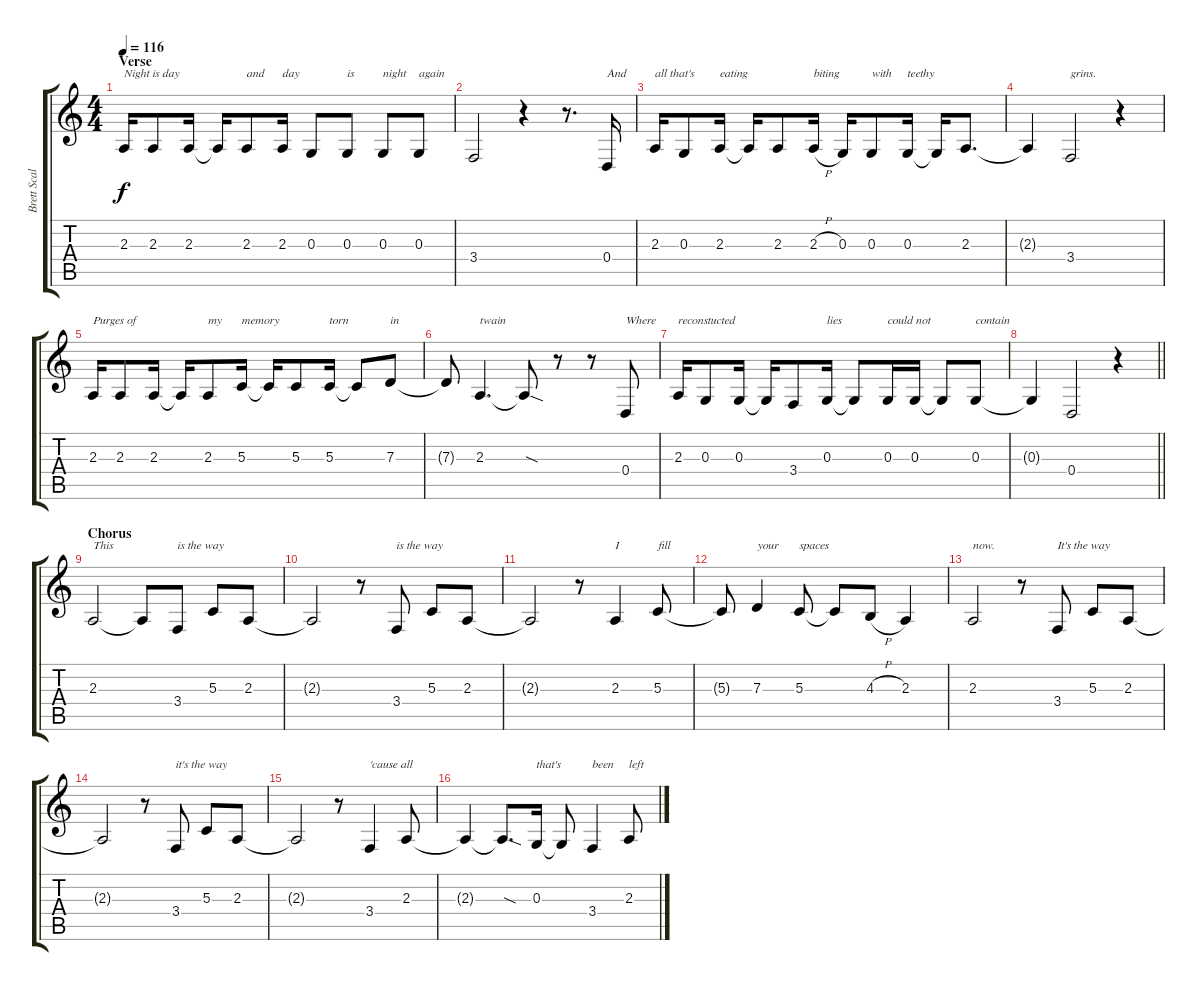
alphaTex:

\track ("Brett Scallions (Lead Vocals)" "Brett Scal") {instrument violin}
\staff {score tabs}
\tuning (E4 B3 G3 D3 A2 D2) {hide}
\ts (4 4)
\section ("" "Verse")
\tempo 116
\clef g2
\ks c
2.3.16{txt "Night is day" dy f volume 10} 2.3.8 2.3.16 2.3{t}.16 2.3.8{txt "and"} 2.3.16{txt "day"} 0.3.8 0.3.8{txt "is"} 0.3.8{txt "night"} 0.3.8{txt "again"} |
3.4.2 r.4 r.8{d} 0.4.16{txt "And"} |
2.3.16{txt "all that's"} 0.3.8 2.3.16{txt "eating"} 2.3{t}.16 2.3.8 2.3{h}.16{txt "biting"} 0.3.16 0.3.8{txt "with"} 0.3.16{txt "teethy"} 0.3{t}.16 2.3.8{d} |
2.3{t}.4 3.4.2{txt "grins."} r.4 |
2.3.16{txt "Purges of"} 2.3.8 2.3.16 2.3{t}.16 2.3.8{txt "my"} 5.3.16{txt "memory"} 5.3{t}.16 5.3.8 5.3.16{txt "torn"} 5.3{t}.8 7.3.8{txt "in"} |
7.3{t}.8 2.3.4{d txt "twain"} 2.3{sod t}.8 r.8 r.8 0.4.8{txt "Where"} |
2.3.16{txt "reconstucted"} 0.3.8 0.3.16 0.3{t}.16 3.4.8 0.3.16{txt "lies"} 0.3{t}.8 0.3.16{txt "could not"} 0.3.16 0.3{t}.8 0.3.8{txt "contain"} |
\barLineRight lightlight
0.3{t}.4 0.4.2 r.4 |
\section ("" "Chorus")
2.3.2{txt "This" volume 13} 2.3{t}.8 3.4.8{txt "is the way"} 5.3.8 2.3.8 |
2.3{t}.2 r.8 3.4.8{txt "is the way"} 5.3.8 2.3.8 |
2.3{t}.2 r.8 2.3.4{txt "I"} 5.3.8{txt "fill"} |
5.3{t}.8 7.3.4{txt "your"} 5.3.8{txt "spaces"} 5.3{t}.8 4.3{h}.8 2.3.4 |
2.3.2{txt "now."} r.8 3.4.8{txt "It's the way"} 5.3.8 2.3.8 |
2.3{t}.2 r.8 3.4.8{txt "it's the way"} 5.3.8 2.3.8 |
2.3{t}.2 r.8 3.4.4{txt "'cause all"} 2.3.8 |
2.3{t}.4 2.3{sod t}.8{d} 0.3.16{txt "that's"} 0.3{t}.8 3.4.4{txt "been"} 2.3.8{txt "left"}
